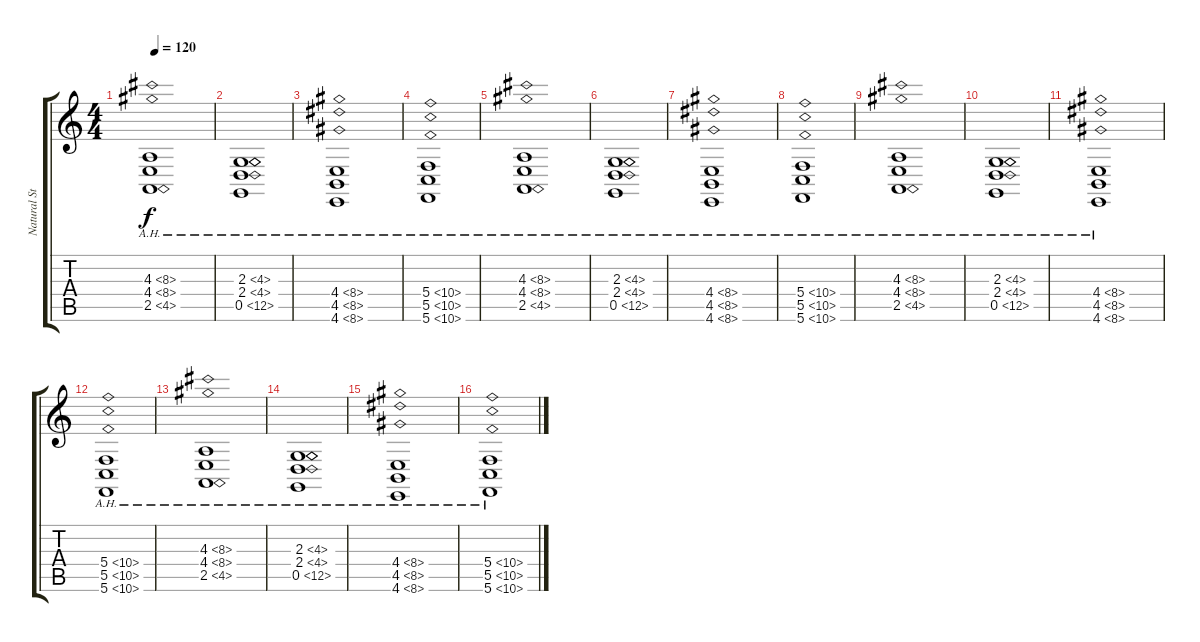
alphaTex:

\track ("Natural Strings" "Natural St") {instrument synthstrings1}
\staff {score tabs}
\tuning (D4 A3 F3 C3 G2 C2) {hide}
\ts (4 4)
\tempo 120
\clef g2
\ks c
(4.3{ah 4} 4.4{ah 4} 2.5{ah 2}).1{dy f} |
(2.3{ah 2} 2.4{ah 2} 0.5{ah 12}).1 |
(4.4{ah 4} 4.5{ah 4} 4.6{ah 4}).1 |
(5.4{ah 5} 5.5{ah 5} 5.6{ah 5}).1 |
(4.3{ah 4} 4.4{ah 4} 2.5{ah 2}).1 |
(2.3{ah 2} 2.4{ah 2} 0.5{ah 12}).1 |
(4.4{ah 4} 4.5{ah 4} 4.6{ah 4}).1 |
(5.4{ah 5} 5.5{ah 5} 5.6{ah 5}).1 |
(4.3{ah 4} 4.4{ah 4} 2.5{ah 2}).1 |
(2.3{ah 2} 2.4{ah 2} 0.5{ah 12}).1 |
(4.4{ah 4} 4.5{ah 4} 4.6{ah 4}).1 |
(5.4{ah 5} 5.5{ah 5} 5.6{ah 5}).1 |
(4.3{ah 4} 4.4{ah 4} 2.5{ah 2}).1 |
(2.3{ah 2} 2.4{ah 2} 0.5{ah 12}).1 |
(4.4{ah 4} 4.5{ah 4} 4.6{ah 4}).1 |
(5.4{ah 5} 5.5{ah 5} 5.6{ah 5}).1
